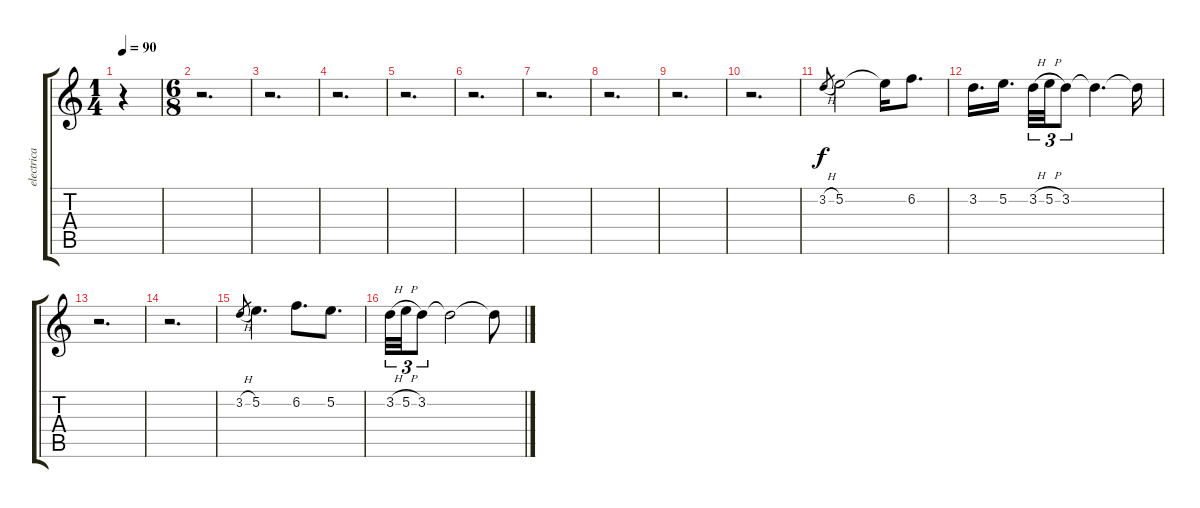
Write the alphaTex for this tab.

\track ("electrica 2" "electrica ") {instrument distortionguitar}
\staff {score tabs}
\tuning (E4 B3 G3 D3 A2 E2) {hide}
\ts (1 4)
\tempo 90
\clef g2
\ks c
r.4{dy f} |
\ts (6 8)
r.2{d} |
r.2{d} |
r.2{d} |
r.2{d} |
r.2{d} |
r.2{d} |
r.2{d} |
r.2{d} |
r.2{d} |
3.2{h}.8{gr} 5.2.2 5.2{t}.16 6.2.8{d} |
3.2.16{d} 5.2.16{d beam splitsecondary} 3.2{h}.32{tu (3 2)} 5.2{h}.32{tu (3 2)} 3.2.8{tu (3 2)} 3.2{t}.4{d} 3.2{t}.16 |
r.2{d} |
r.2{d} |
3.2{h}.8{gr} 5.2.4{d} 6.2.8{d} 5.2.8{d} |
3.2{h}.32{tu (3 2)} 5.2{h}.32{tu (3 2)} 3.2.8{tu (3 2)} 3.2{t}.2 3.2{t}.8
